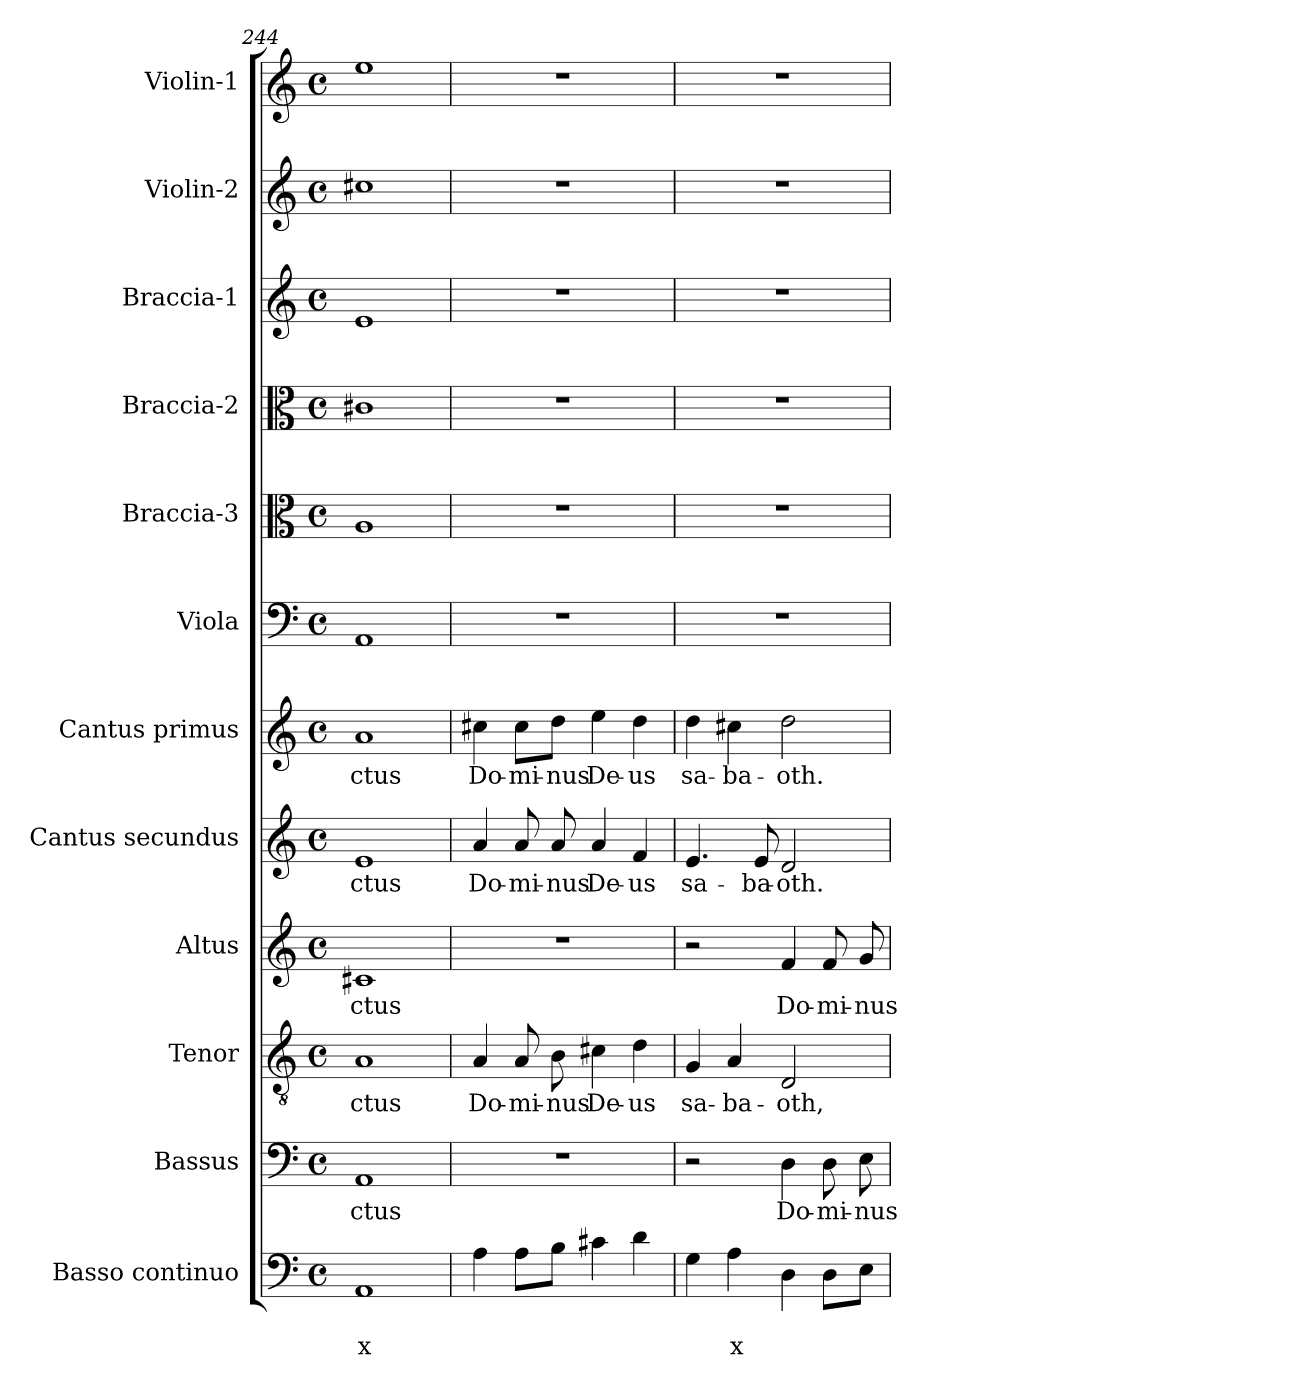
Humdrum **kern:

**kern	**text	**text	**kern	**text	**kern	**text	**kern	**text	**kern	**text	**kern	**text	**kern	**kern	**kern	**kern	**kern	**kern
*part12	*part12	*part12	*part11	*part11	*part10	*part10	*part9	*part9	*part8	*part8	*part7	*part7	*part6	*part5	*part4	*part3	*part2	*part1
*staff12	*staff12	*staff12	*staff11	*staff11	*staff10	*staff10	*staff9	*staff9	*staff8	*staff8	*staff7	*staff7	*staff6	*staff5	*staff4	*staff3	*staff2	*staff1
*I"Basso continuo	*	*	*I"Bassus	*	*I"Tenor	*	*I"Altus	*	*I"Cantus secundus	*	*I"Cantus primus	*	*I"Viola	*I"Braccia-3	*I"Braccia-2	*I"Braccia-1	*I"Violin-2	*I"Violin-1
*I'BC	*	*	*I'B	*	*I'T	*	*I'A	*	*I'C2	*	*I'C1	*	*I'Va	*I'Br3	*I'Br2	*I'Br1	*I'Vi2	*I'Vi1
*clefF4	*	*	*clefF4	*	*clefGv2	*	*clefG2	*	*clefG2	*	*clefG2	*	*clefF4	*clefC3	*clefC3	*clefG2	*clefG2	*clefG2
*k[]	*	*	*k[]	*	*k[]	*	*k[]	*	*k[]	*	*k[]	*	*k[]	*k[]	*k[]	*k[]	*k[]	*k[]
*C:	*	*	*C:	*	*C:	*	*C:	*	*C:	*	*C:	*	*C:	*C:	*C:	*C:	*C:	*C:
*M4/4	*	*	*M4/4	*	*M4/4	*	*M4/4	*	*M4/4	*	*M4/4	*	*M4/4	*M4/4	*M4/4	*M4/4	*M4/4	*M4/4
*met(c)	*	*	*met(c)	*	*met(c)	*	*met(c)	*	*met(c)	*	*met(c)	*	*met(c)	*met(c)	*met(c)	*met(c)	*met(c)	*met(c)
=244	=244	=244	=244	=244	=244	=244	=244	=244	=244	=244	=244	=244	=244	=244	=244	=244	=244	=244
!	!	!LO:LY:b	!	!	!	!	!	!	!	!	!	!	!	!	!	!	!	!
!	!	!	!	!LO:LY:b	!	!	!	!	!	!	!	!	!	!	!	!	!	!
!	!	!	!	!	!	!LO:LY:b	!	!	!	!	!	!	!	!	!	!	!	!
!	!	!	!	!	!	!	!	!LO:LY:b	!	!	!	!	!	!	!	!	!	!
!	!	!	!	!	!	!	!	!	!	!LO:LY:b	!	!	!	!	!	!	!	!
!	!	!	!	!	!	!	!	!	!	!	!	!LO:LY:b	!	!	!	!	!	!
1AA	.	x	1AA	-ctus	1A	-ctus	1c#X	-ctus	1e	-ctus	1a	-ctus	1AA	1A	1c#X	1e	1cc#X	1ee
=245	=245	=245	=245	=245	=245	=245	=245	=245	=245	=245	=245	=245	=245	=245	=245	=245	=245	=245
!	!	!	!	!	!	!LO:LY:b	!	!	!	!	!	!	!	!	!	!	!	!
!	!	!	!	!	!	!	!	!	!	!LO:LY:b	!	!	!	!	!	!	!	!
!	!	!	!	!	!	!	!	!	!	!	!	!LO:LY:b	!	!	!	!	!	!
4A\	.	.	1r	.	4A/	Do-	1r	.	4a/	Do-	4cc#X\	Do-	1r	1r	1r	1r	1r	1r
!	!	!	!	!	!	!LO:LY:b	!	!	!	!	!	!	!	!	!	!	!	!
!	!	!	!	!	!	!	!	!	!	!LO:LY:b	!	!	!	!	!	!	!	!
!	!	!	!	!	!	!	!	!	!	!	!	!LO:LY:b	!	!	!	!	!	!
8A\L	.	.	.	.	8A/	-mi-	.	.	8a/	-mi-	8cc#\L	-mi-	.	.	.	.	.	.
!	!	!	!	!	!	!LO:LY:b	!	!	!	!	!	!	!	!	!	!	!	!
!	!	!	!	!	!	!	!	!	!	!LO:LY:b	!	!	!	!	!	!	!	!
!	!	!	!	!	!	!	!	!	!	!	!	!LO:LY:b	!	!	!	!	!	!
8B\J	.	.	.	.	8B\	-nus	.	.	8a/	-nus	8dd\J	-nus	.	.	.	.	.	.
!	!	!	!	!	!	!LO:LY:b	!	!	!	!	!	!	!	!	!	!	!	!
!	!	!	!	!	!	!	!	!	!	!LO:LY:b	!	!	!	!	!	!	!	!
!	!	!	!	!	!	!	!	!	!	!	!	!LO:LY:b	!	!	!	!	!	!
4c#X\	.	.	.	.	4c#X\	De-	.	.	4a/	De-	4ee\	De-	.	.	.	.	.	.
!	!	!	!	!	!	!LO:LY:b	!	!	!	!	!	!	!	!	!	!	!	!
!	!	!	!	!	!	!	!	!	!	!LO:LY:b	!	!	!	!	!	!	!	!
!	!	!	!	!	!	!	!	!	!	!	!	!LO:LY:b	!	!	!	!	!	!
4d\	.	.	.	.	4d\	-us	.	.	4f/	-us	4dd\	-us	.	.	.	.	.	.
=246	=246	=246	=246	=246	=246	=246	=246	=246	=246	=246	=246	=246	=246	=246	=246	=246	=246	=246
!	!	!	!	!	!	!LO:LY:b	!	!	!	!	!	!	!	!	!	!	!	!
!	!	!	!	!	!	!	!	!	!	!LO:LY:b	!	!	!	!	!	!	!	!
!	!	!	!	!	!	!	!	!	!	!	!	!LO:LY:b	!	!	!	!	!	!
4G\	.	.	2r	.	4G/	sa-	2r	.	4.e/	sa-	4dd\	sa-	1r	1r	1r	1r	1r	1r
!	!	!LO:LY:b	!	!	!	!	!	!	!	!	!	!	!	!	!	!	!	!
!	!	!	!	!	!	!LO:LY:b	!	!	!	!	!	!	!	!	!	!	!	!
!	!	!	!	!	!	!	!	!	!	!	!	!LO:LY:b	!	!	!	!	!	!
4A\	.	x	.	.	4A/	-ba-	.	.	.	.	4cc#X\	-ba-	.	.	.	.	.	.
!	!	!	!	!	!	!	!	!	!	!LO:LY:b	!	!	!	!	!	!	!	!
.	.	.	.	.	.	.	.	.	8e/	-ba-	.	.	.	.	.	.	.	.
!	!	!	!	!LO:LY:b	!	!	!	!	!	!	!	!	!	!	!	!	!	!
!	!	!	!	!	!	!LO:LY:b	!	!	!	!	!	!	!	!	!	!	!	!
!	!	!	!	!	!	!	!	!LO:LY:b	!	!	!	!	!	!	!	!	!	!
!	!	!	!	!	!	!	!	!	!	!LO:LY:b	!	!	!	!	!	!	!	!
!	!	!	!	!	!	!	!	!	!	!	!	!LO:LY:b	!	!	!	!	!	!
4D\	.	.	4D\	Do-	2D/	-oth,	4f/	Do-	2d/	-oth.	2dd\	-oth.	.	.	.	.	.	.
!	!	!	!	!LO:LY:b	!	!	!	!	!	!	!	!	!	!	!	!	!	!
!	!	!	!	!	!	!	!	!LO:LY:b	!	!	!	!	!	!	!	!	!	!
8D\L	.	.	8D\	-mi-	.	.	8f/	-mi-	.	.	.	.	.	.	.	.	.	.
!	!	!	!	!LO:LY:b	!	!	!	!	!	!	!	!	!	!	!	!	!	!
!	!	!	!	!	!	!	!	!LO:LY:b	!	!	!	!	!	!	!	!	!	!
8E\J	.	.	8E\	-nus	.	.	8g/	-nus	.	.	.	.	.	.	.	.	.	.
=	=	=	=	=	=	=	=	=	=	=	=	=	=	=	=	=	=	=
*-	*-	*-	*-	*-	*-	*-	*-	*-	*-	*-	*-	*-	*-	*-	*-	*-	*-	*-
